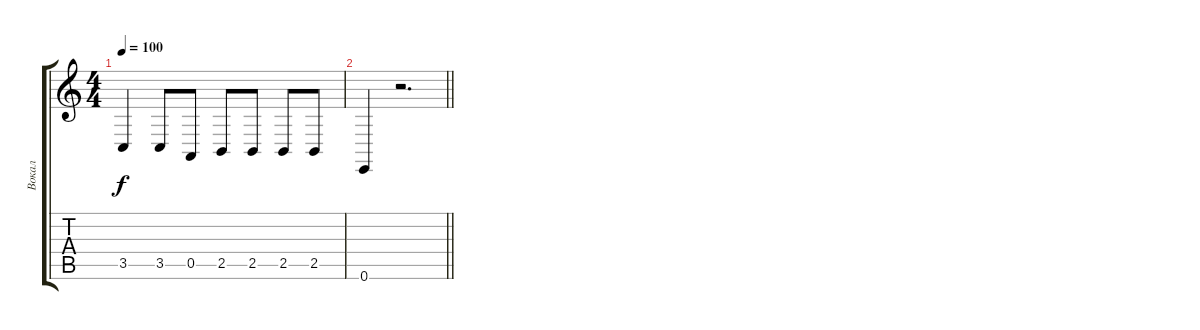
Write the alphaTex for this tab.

\track ("Вокал" "Вокал") {instrument lead2sawtooth}
\staff {score tabs}
\tuning (E4 B3 G3 D3 A2 E2) {hide}
\ts (4 4)
\tempo 100
\clef g2
\ks c
3.5.4{dy f} 3.5.8 0.5.8 2.5.8 2.5.8 2.5.8 2.5.8 |
\barLineRight lightlight
0.6.4 r.2{d}
